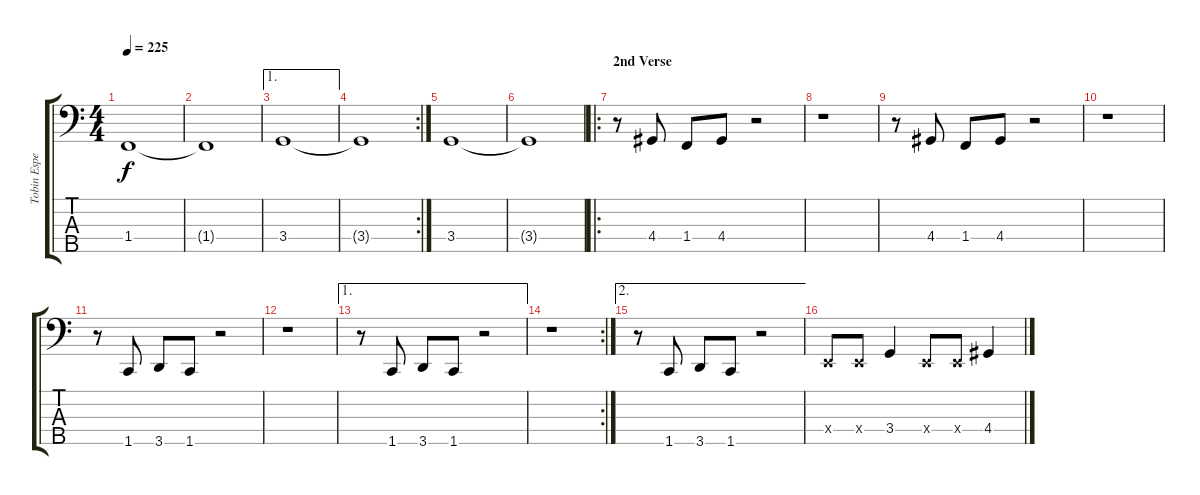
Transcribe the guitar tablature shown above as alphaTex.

\track ("Tobin Esperance" "Tobin Espe") {instrument electricbassfinger}
\staff {score tabs}
\tuning (G2 D2 A1 E1 B0) {hide}
\ts (4 4)
\tempo 225
\clef f4
\ks c
1.4.1{dy f} |
1.4{t}.1 |
\ae 1
3.4.1 |
\rc 2
3.4{t}.1 |
3.4.1 |
3.4{t}.1 |
\ro
\section ("" "2nd Verse")
r.8 4.4.8 1.4.8 4.4.8 r.2 |
r.1 |
r.8 4.4.8 1.4.8 4.4.8 r.2 |
r.1 |
r.8 1.5.8 3.5.8 1.5.8 r.2 |
r.1 |
\ae 1
r.8 1.5.8 3.5.8 1.5.8 r.2 |
\rc 2
r.1 |
\ae 2
r.8 1.5.8 3.5.8 1.5.8 r.2 |
0.4{x}.8 0.4{x}.8 3.4.4 0.4{x}.8 0.4{x}.8 4.4.4
